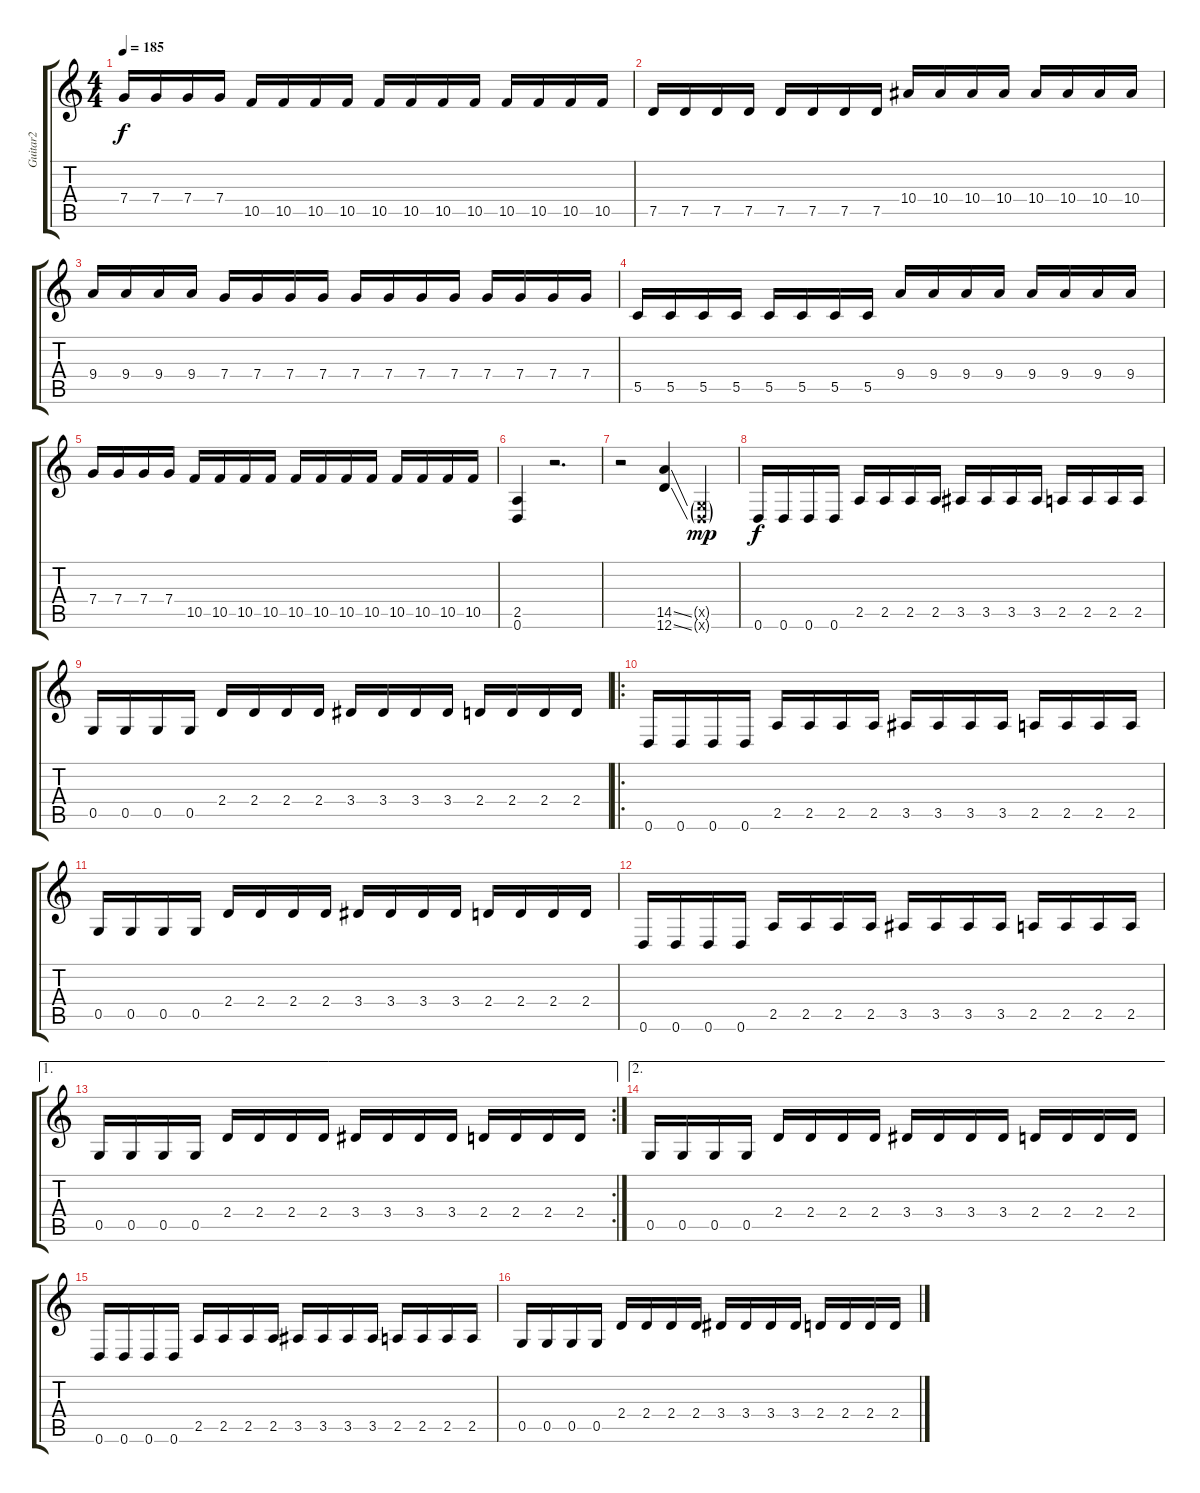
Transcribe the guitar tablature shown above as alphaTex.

\track ("Guitar2" "Guitar2") {instrument distortionguitar}
\staff {score tabs}
\tuning (D4 A3 F3 C3 G2 D2) {hide}
\ts (4 4)
\tempo 185
\clef g2
\ks c
7.4.16{dy f} 7.4.16 7.4.16 7.4.16 10.5.16 10.5.16 10.5.16 10.5.16 10.5.16 10.5.16 10.5.16 10.5.16 10.5.16 10.5.16 10.5.16 10.5.16 |
7.5.16 7.5.16 7.5.16 7.5.16 7.5.16 7.5.16 7.5.16 7.5.16 10.4.16 10.4.16 10.4.16 10.4.16 10.4.16 10.4.16 10.4.16 10.4.16 |
9.4.16 9.4.16 9.4.16 9.4.16 7.4.16 7.4.16 7.4.16 7.4.16 7.4.16 7.4.16 7.4.16 7.4.16 7.4.16 7.4.16 7.4.16 7.4.16 |
5.5.16 5.5.16 5.5.16 5.5.16 5.5.16 5.5.16 5.5.16 5.5.16 9.4.16 9.4.16 9.4.16 9.4.16 9.4.16 9.4.16 9.4.16 9.4.16 |
7.4.16 7.4.16 7.4.16 7.4.16 10.5.16 10.5.16 10.5.16 10.5.16 10.5.16 10.5.16 10.5.16 10.5.16 10.5.16 10.5.16 10.5.16 10.5.16 |
(2.5 0.6).4 r.2{d} |
r.2 (14.5{ss} 12.6{ss}).4 (0.5{g x} 0.6{g x}).4{dy mp} |
0.6.16{dy f} 0.6.16 0.6.16 0.6.16 2.5.16 2.5.16 2.5.16 2.5.16 3.5.16 3.5.16 3.5.16 3.5.16 2.5.16 2.5.16 2.5.16 2.5.16 |
0.5.16 0.5.16 0.5.16 0.5.16 2.4.16 2.4.16 2.4.16 2.4.16 3.4.16 3.4.16 3.4.16 3.4.16 2.4.16 2.4.16 2.4.16 2.4.16 |
\ro
0.6.16 0.6.16 0.6.16 0.6.16 2.5.16 2.5.16 2.5.16 2.5.16 3.5.16 3.5.16 3.5.16 3.5.16 2.5.16 2.5.16 2.5.16 2.5.16 |
0.5.16 0.5.16 0.5.16 0.5.16 2.4.16 2.4.16 2.4.16 2.4.16 3.4.16 3.4.16 3.4.16 3.4.16 2.4.16 2.4.16 2.4.16 2.4.16 |
0.6.16 0.6.16 0.6.16 0.6.16 2.5.16 2.5.16 2.5.16 2.5.16 3.5.16 3.5.16 3.5.16 3.5.16 2.5.16 2.5.16 2.5.16 2.5.16 |
\ae 1
\rc 2
0.5.16 0.5.16 0.5.16 0.5.16 2.4.16 2.4.16 2.4.16 2.4.16 3.4.16 3.4.16 3.4.16 3.4.16 2.4.16 2.4.16 2.4.16 2.4.16 |
\ae 2
0.5.16 0.5.16 0.5.16 0.5.16 2.4.16 2.4.16 2.4.16 2.4.16 3.4.16 3.4.16 3.4.16 3.4.16 2.4.16 2.4.16 2.4.16 2.4.16 |
0.6.16 0.6.16 0.6.16 0.6.16 2.5.16 2.5.16 2.5.16 2.5.16 3.5.16 3.5.16 3.5.16 3.5.16 2.5.16 2.5.16 2.5.16 2.5.16 |
0.5.16 0.5.16 0.5.16 0.5.16 2.4.16 2.4.16 2.4.16 2.4.16 3.4.16 3.4.16 3.4.16 3.4.16 2.4.16 2.4.16 2.4.16 2.4.16
